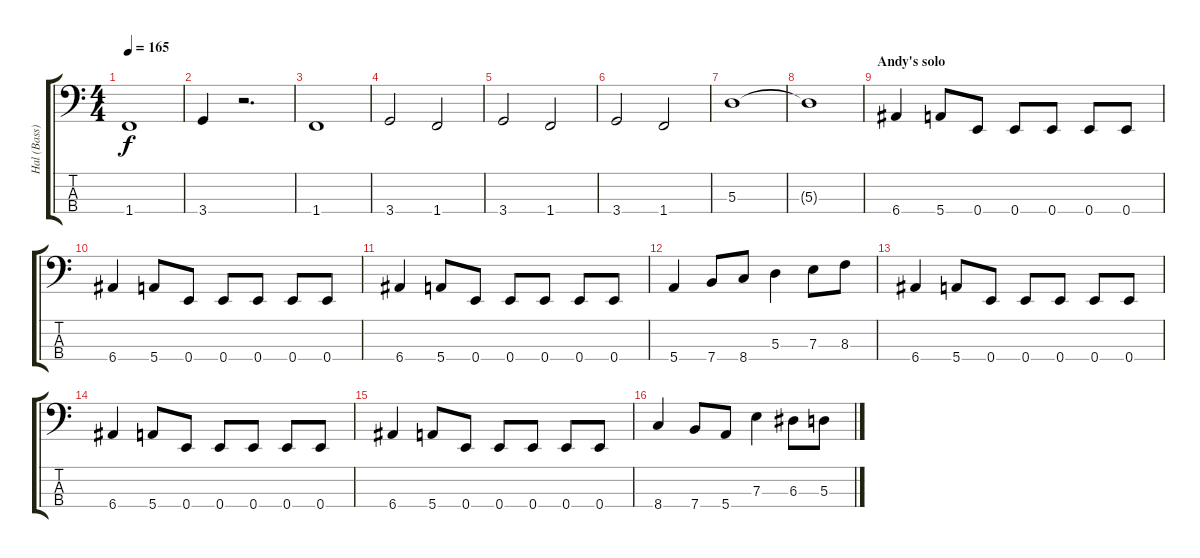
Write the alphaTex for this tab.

\track ("Hal (Bass)" "Hal (Bass)") {instrument electricbassfinger}
\staff {score tabs}
\tuning (G2 D2 A1 E1) {hide}
\ts (4 4)
\tempo 165
\clef f4
\ks c
1.4.1{dy f} |
3.4.4 r.2{d} |
1.4.1 |
3.4.2 1.4.2 |
3.4.2 1.4.2 |
3.4.2 1.4.2 |
5.3.1 |
5.3{t}.1 |
\section ("" "Andy's solo")
6.4.4 5.4.8 0.4.8 0.4.8 0.4.8 0.4.8 0.4.8 |
6.4.4 5.4.8 0.4.8 0.4.8 0.4.8 0.4.8 0.4.8 |
6.4.4 5.4.8 0.4.8 0.4.8 0.4.8 0.4.8 0.4.8 |
5.4.4 7.4.8 8.4.8 5.3.4 7.3.8 8.3.8 |
6.4.4 5.4.8 0.4.8 0.4.8 0.4.8 0.4.8 0.4.8 |
6.4.4 5.4.8 0.4.8 0.4.8 0.4.8 0.4.8 0.4.8 |
6.4.4 5.4.8 0.4.8 0.4.8 0.4.8 0.4.8 0.4.8 |
8.4.4 7.4.8 5.4.8 7.3.4 6.3.8 5.3.8
